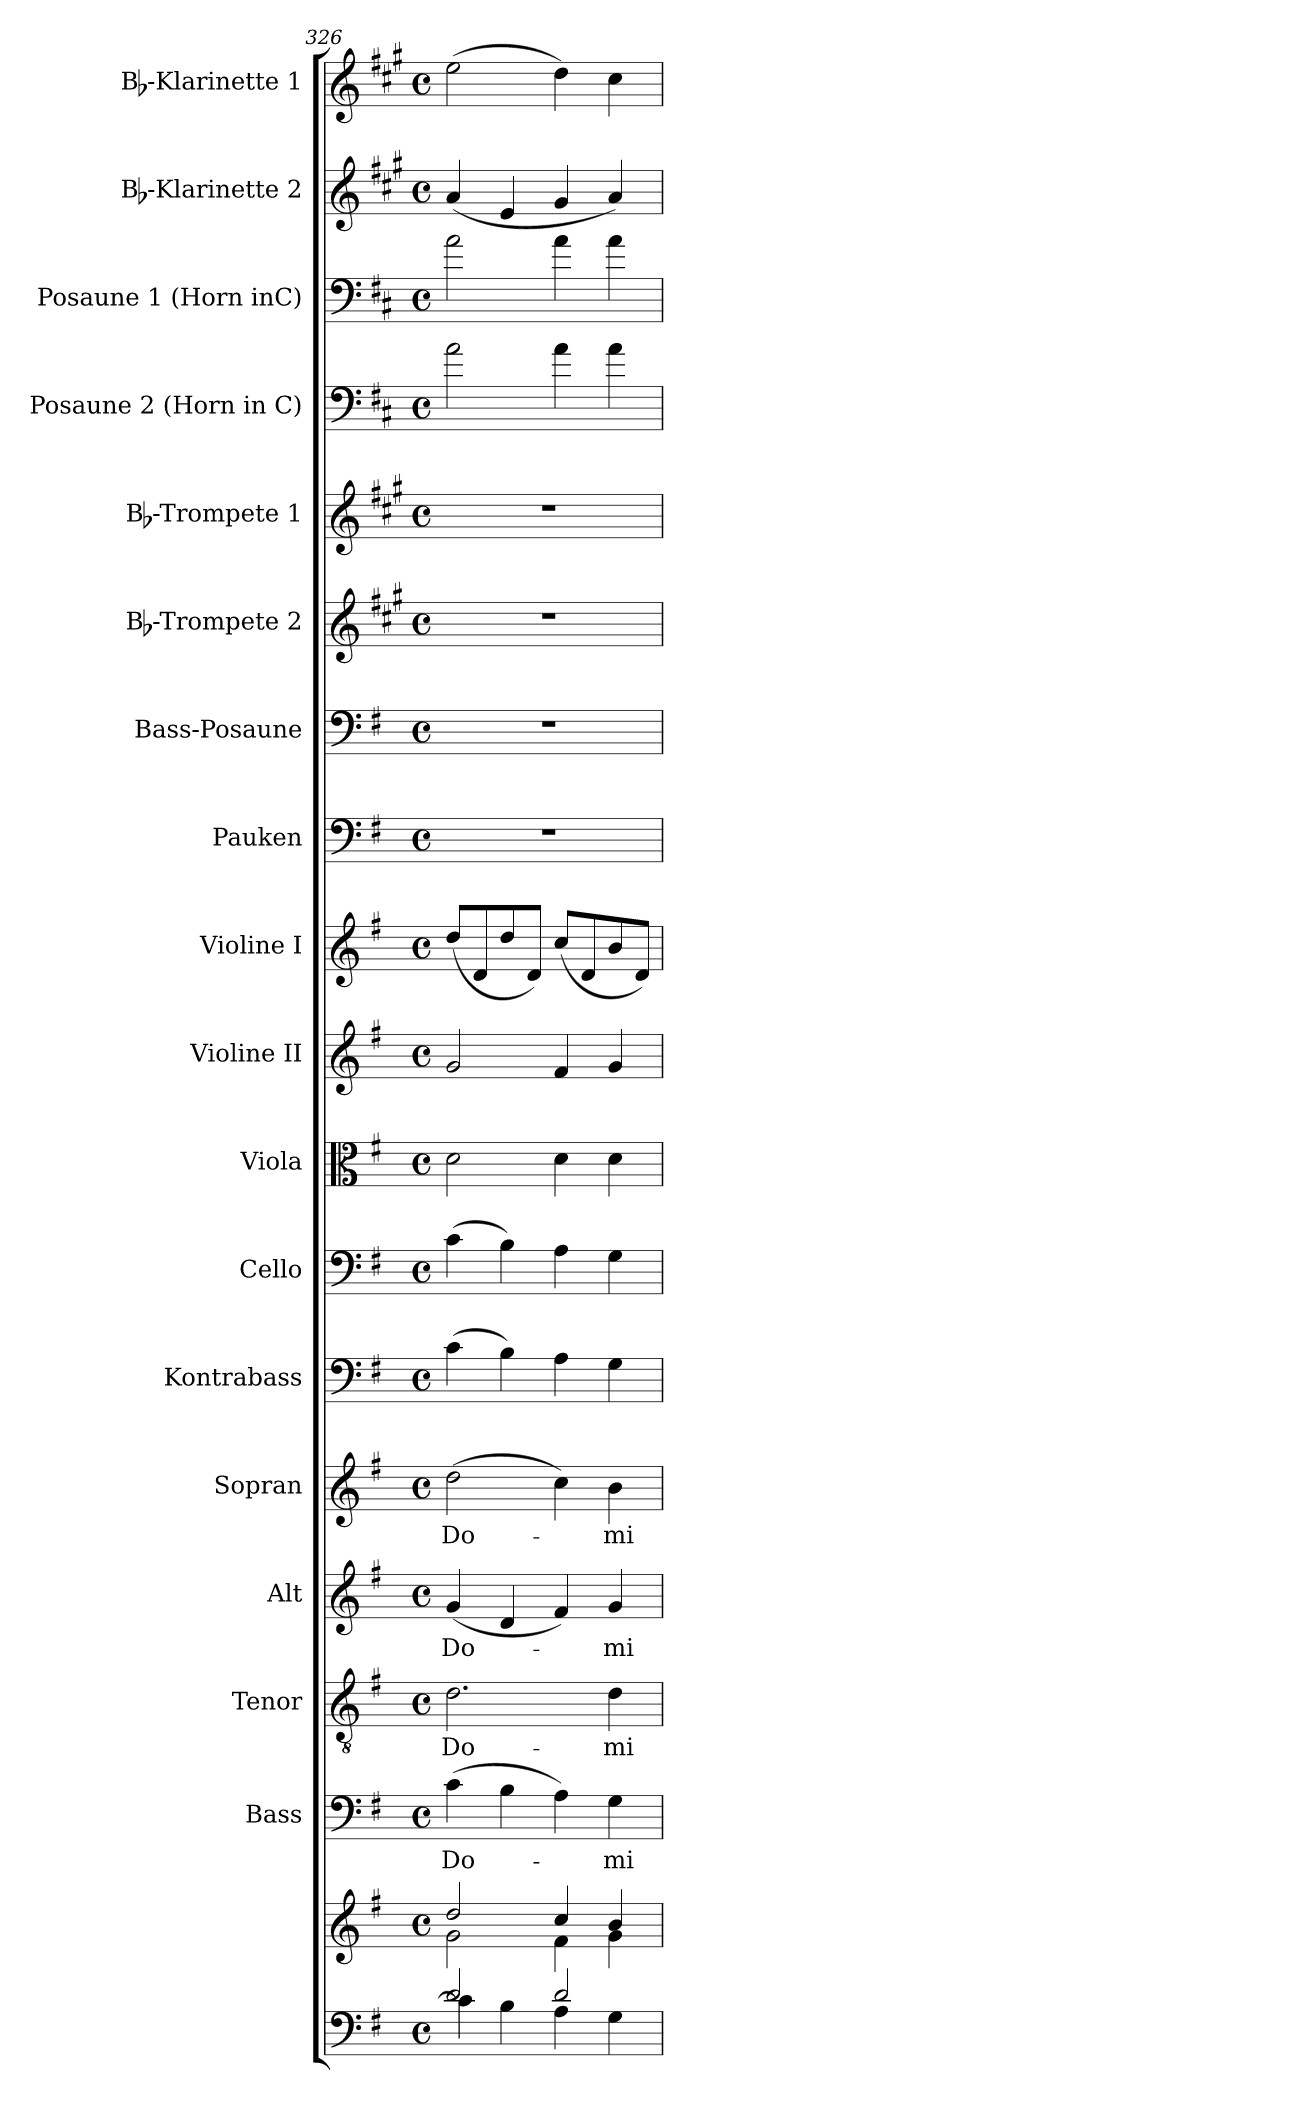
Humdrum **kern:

**kern	**kern	**kern	**text	**kern	**text	**kern	**text	**kern	**text	**kern	**kern	**kern	**kern	**kern	**kern	**kern	**kern	**kern	**kern	**kern	**kern	**kern
*part18	*part18	*part17	*part17	*part16	*part16	*part15	*part15	*part14	*part14	*part13	*part12	*part11	*part10	*part9	*part8	*part7	*part6	*part5	*part4	*part3	*part2	*part1
*staff19	*staff18	*staff17	*staff17	*staff16	*staff16	*staff15	*staff15	*staff14	*staff14	*staff13	*staff12	*staff11	*staff10	*staff9	*staff8	*staff7	*staff6	*staff5	*staff4	*staff3	*staff2	*staff1
*	*	*I"Bass	*	*I"Tenor	*	*I"Alt	*	*I"Sopran	*	*I"Kontrabass	*I"Cello	*I"Viola	*I"Violine II	*I"Violine I	*I"Pauken	*I"Bass-Posaune	*I"Bb-Trompete 2	*I"Bb-Trompete 1	*I"Posaune 2 (Horn in C)	*I"Posaune 1 (Horn inC)	*I"Bb-Klarinette 2	*I"Bb-Klarinette 1
*	*	*I'B.	*	*I'T.	*	*I'A.	*	*I'S.	*	*I'Kb.	*	*I'Vla.	*I'Vl. II	*I'Vl. I	*I'Pk.	*I'B-Pos.	*I'Bb Trp. 2	*I'Bb Trp. 1	*I'Pos. 2	*I'Pos. 1	*I'Bb Kl. 2	*I'Bb Kl. 1
*clefF4	*clefG2	*clefF4	*	*clefGv2	*	*clefG2	*	*clefG2	*	*clefF4	*clefF4	*clefC3	*clefG2	*clefG2	*clefF4	*clefF4	*clefG2	*clefG2	*clefF4	*clefF4	*clefG2	*clefG2
*	*	*	*	*	*	*	*	*	*	*ITrd7c12	*	*	*	*	*	*	*ITrd1c2	*ITrd1c2	*ITrd4c7	*ITrd4c7	*ITrd1c2	*ITrd1c2
*k[f#]	*k[f#]	*k[f#]	*	*k[f#]	*	*k[f#]	*	*k[f#]	*	*k[f#]	*k[f#]	*k[f#]	*k[f#]	*k[f#]	*k[f#]	*k[f#]	*k[f#]	*k[f#]	*k[f#]	*k[f#]	*k[f#]	*k[f#]
*G:	*G:	*G:	*	*G:	*	*G:	*	*G:	*	*G:	*G:	*G:	*G:	*G:	*G:	*G:	*G:	*G:	*G:	*G:	*G:	*G:
*M4/4	*M4/4	*M4/4	*	*M4/4	*	*M4/4	*	*M4/4	*	*M4/4	*M4/4	*M4/4	*M4/4	*M4/4	*M4/4	*M4/4	*M4/4	*M4/4	*M4/4	*M4/4	*M4/4	*M4/4
*met(c)	*met(c)	*met(c)	*	*met(c)	*	*met(c)	*	*met(c)	*	*met(c)	*met(c)	*met(c)	*met(c)	*met(c)	*met(c)	*met(c)	*met(c)	*met(c)	*met(c)	*met(c)	*met(c)	*met(c)
=326	=326	=326	=326	=326	=326	=326	=326	=326	=326	=326	=326	=326	=326	=326	=326	=326	=326	=326	=326	=326	=326	=326
*^	*^	*	*	*	*	*	*	*	*	*	*	*	*	*	*	*	*	*	*	*	*	*
!	!	!	!	!	!LO:LY:b	!	!LO:LY:b	!	!LO:LY:b	!	!LO:LY:b	!	!	!	!	!	!	!	!	!	!	!	!	!
2d/	4c\]	2dd/	2g\	(>4c\	Do-	2.d\	Do-	(<4g/	Do-	(>2dd\	Do-	(>4C\	(>4c\	2d\	2g/	(<8dd/L	1r	1r	1r	1r	2d\	2d\	(<4g/	(>2dd\
.	.	.	.	.	.	.	.	.	.	.	.	.	.	.	.	8d/	.	.	.	.	.	.	.	.
.	4B\	.	.	4B\	.	.	.	4d/	.	.	.	4BB\)	4B\)	.	.	8dd/	.	.	.	.	.	.	4d/	.
.	.	.	.	.	.	.	.	.	.	.	.	.	.	.	.	8d/J)	.	.	.	.	.	.	.	.
2d/	4A\	4cc/	4f#\	4A\)	.	.	.	4f#/)	.	4cc\)	.	4AA\	4A\	4d\	4f#/	(<8cc/L	.	.	.	.	4d\	4d\	4f#/	4cc\)
.	.	.	.	.	.	.	.	.	.	.	.	.	.	.	.	8d/	.	.	.	.	.	.	.	.
!	!	!	!	!	!LO:LY:b	!	!LO:LY:b	!	!LO:LY:b	!	!LO:LY:b	!	!	!	!	!	!	!	!	!	!	!	!	!
.	4G\	4b/	4g\	4G\	-mi-	4d\	-mi-	4g/	-mi-	4b\	-mi-	4GG\	4G\	4d\	4g/	8b/	.	.	.	.	4d\	4d\	4g/)	4b\
.	.	.	.	.	.	.	.	.	.	.	.	.	.	.	.	8d/J)	.	.	.	.	.	.	.	.
*v	*v	*	*	*	*	*	*	*	*	*	*	*	*	*	*	*	*	*	*	*	*	*	*	*
*	*v	*v	*	*	*	*	*	*	*	*	*	*	*	*	*	*	*	*	*	*	*	*	*
=	=	=	=	=	=	=	=	=	=	=	=	=	=	=	=	=	=	=	=	=	=	=
*-	*-	*-	*-	*-	*-	*-	*-	*-	*-	*-	*-	*-	*-	*-	*-	*-	*-	*-	*-	*-	*-	*-
